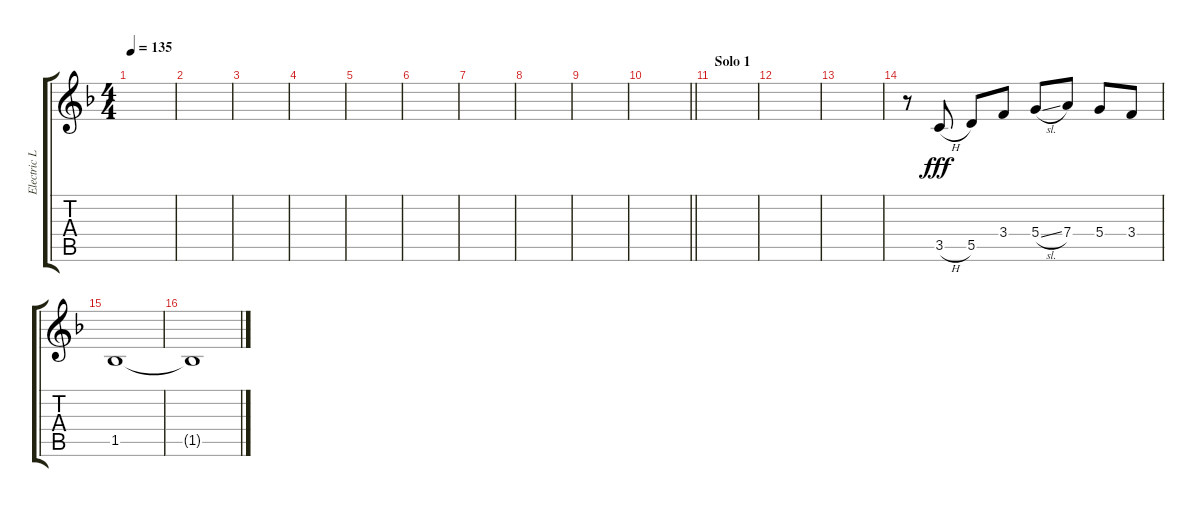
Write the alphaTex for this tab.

\track ("Electric Lead" "Electric L") {instrument overdrivenguitar}
\staff {score tabs}
\tuning (E4 B3 G3 D3 A2 E2) {hide}
\ts (4 4)
\tempo 135
\clef g2
\ks f
|
|
|
|
|
|
|
|
|
\barLineRight lightlight
|
\section ("" "Solo 1")
|
|
|
r.8 3.5{h}.8{dy fff} 5.5.8 3.4.8 5.4{sl}.8 7.4.8 5.4.8 3.4.8 |
1.5.1 |
1.5{t}.1
